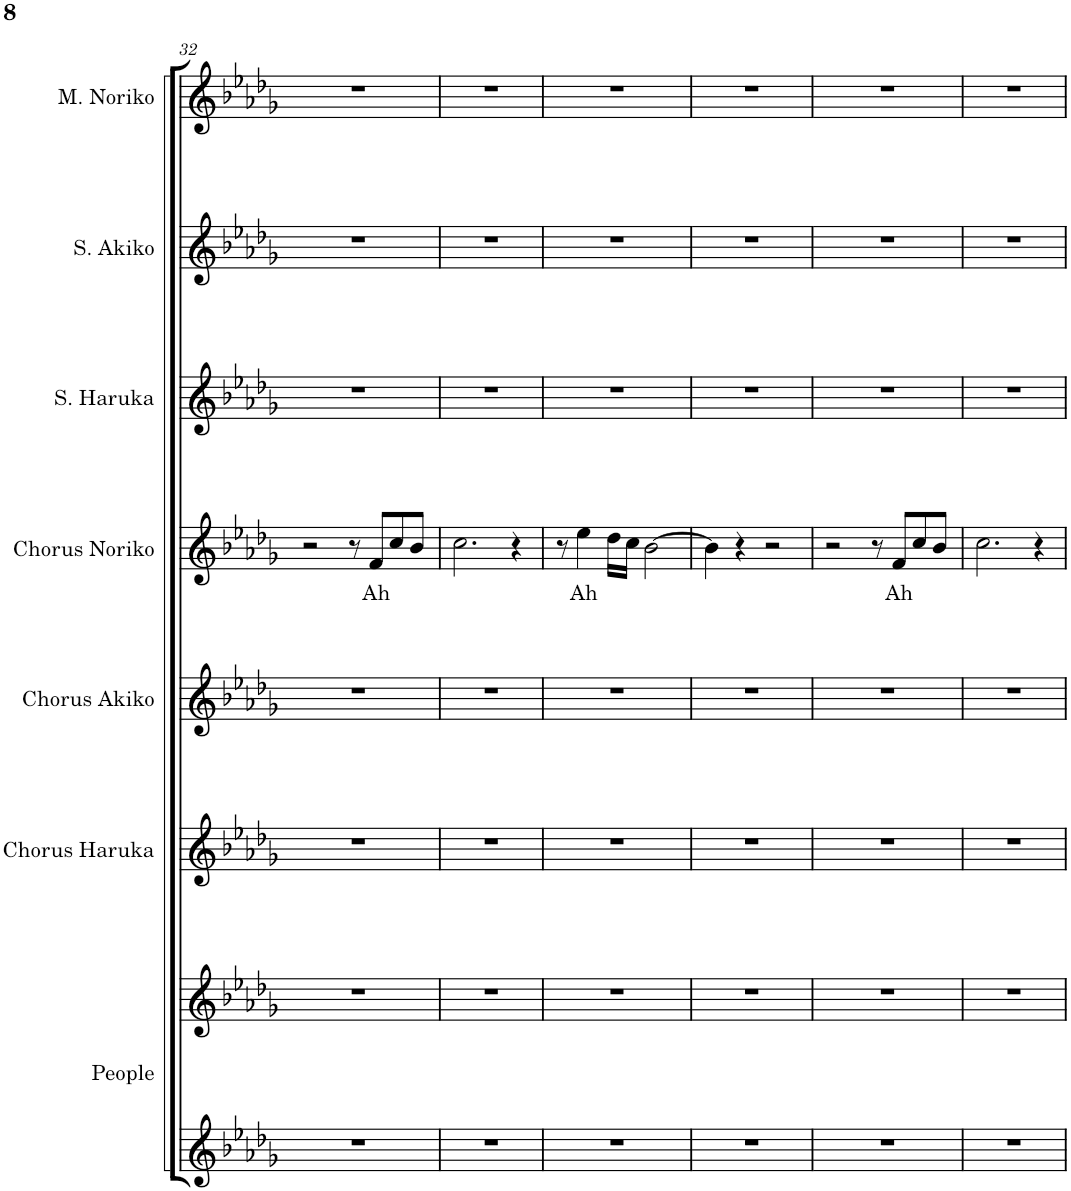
**kern	**kern	**kern	**kern	**kern	**text	**kern	**kern	**kern
*part7	*part7	*part6	*part5	*part4	*part4	*part3	*part2	*part1
*staff8	*staff7	*staff6	*staff5	*staff4	*staff4	*staff3	*staff2	*staff1
*I"人们	*	*I"霜月はるか和声	*I"志方あきこ和声	*I"みとせのりこ和声	*	*I"霜月はるか	*I"志方あきこ	*I"みとせのりこ
!!LO:PB:g=z
*clefG2	*clefG2	*clefG2	*clefG2	*clefG2	*	*clefG2	*clefG2	*clefG2
*k[b-e-a-d-g-]	*k[b-e-a-d-g-]	*k[b-e-a-d-g-]	*k[b-e-a-d-g-]	*k[b-e-a-d-g-]	*	*k[b-e-a-d-g-]	*k[b-e-a-d-g-]	*k[b-e-a-d-g-]
*M4/4	*M4/4	*M4/4	*M4/4	*M4/4	*	*M4/4	*M4/4	*M4/4
=32	=32	=32	=32	=32	=32	=32	=32	=32
1r	1r	1r	1r	2r	.	1r	1r	1r
.	.	.	.	8r	.	.	.	.
!	!	!	!	!	!LO:LY:b	!	!	!
.	.	.	.	8f/L	Ah	.	.	.
.	.	.	.	8cc/	.	.	.	.
.	.	.	.	8b-/J	.	.	.	.
=33	=33	=33	=33	=33	=33	=33	=33	=33
1r	1r	1r	1r	2.cc\	.	1r	1r	1r
.	.	.	.	4r	.	.	.	.
=34	=34	=34	=34	=34	=34	=34	=34	=34
1r	1r	1r	1r	8r	.	1r	1r	1r
!	!	!	!	!	!LO:LY:b	!	!	!
.	.	.	.	4ee-\	Ah	.	.	.
.	.	.	.	16dd-\LL	.	.	.	.
.	.	.	.	16cc\JJ	.	.	.	.
.	.	.	.	[2b-\	.	.	.	.
=35	=35	=35	=35	=35	=35	=35	=35	=35
1r	1r	1r	1r	4b-\]	.	1r	1r	1r
.	.	.	.	4r	.	.	.	.
.	.	.	.	2r	.	.	.	.
=36	=36	=36	=36	=36	=36	=36	=36	=36
1r	1r	1r	1r	2r	.	1r	1r	1r
.	.	.	.	8r	.	.	.	.
!	!	!	!	!	!LO:LY:b	!	!	!
.	.	.	.	8f/L	Ah	.	.	.
.	.	.	.	8cc/	.	.	.	.
.	.	.	.	8b-/J	.	.	.	.
=37	=37	=37	=37	=37	=37	=37	=37	=37
1r	1r	1r	1r	2.cc\	.	1r	1r	1r
.	.	.	.	4r	.	.	.	.
=	=	=	=	=	=	=	=	=
*-	*-	*-	*-	*-	*-	*-	*-	*-
